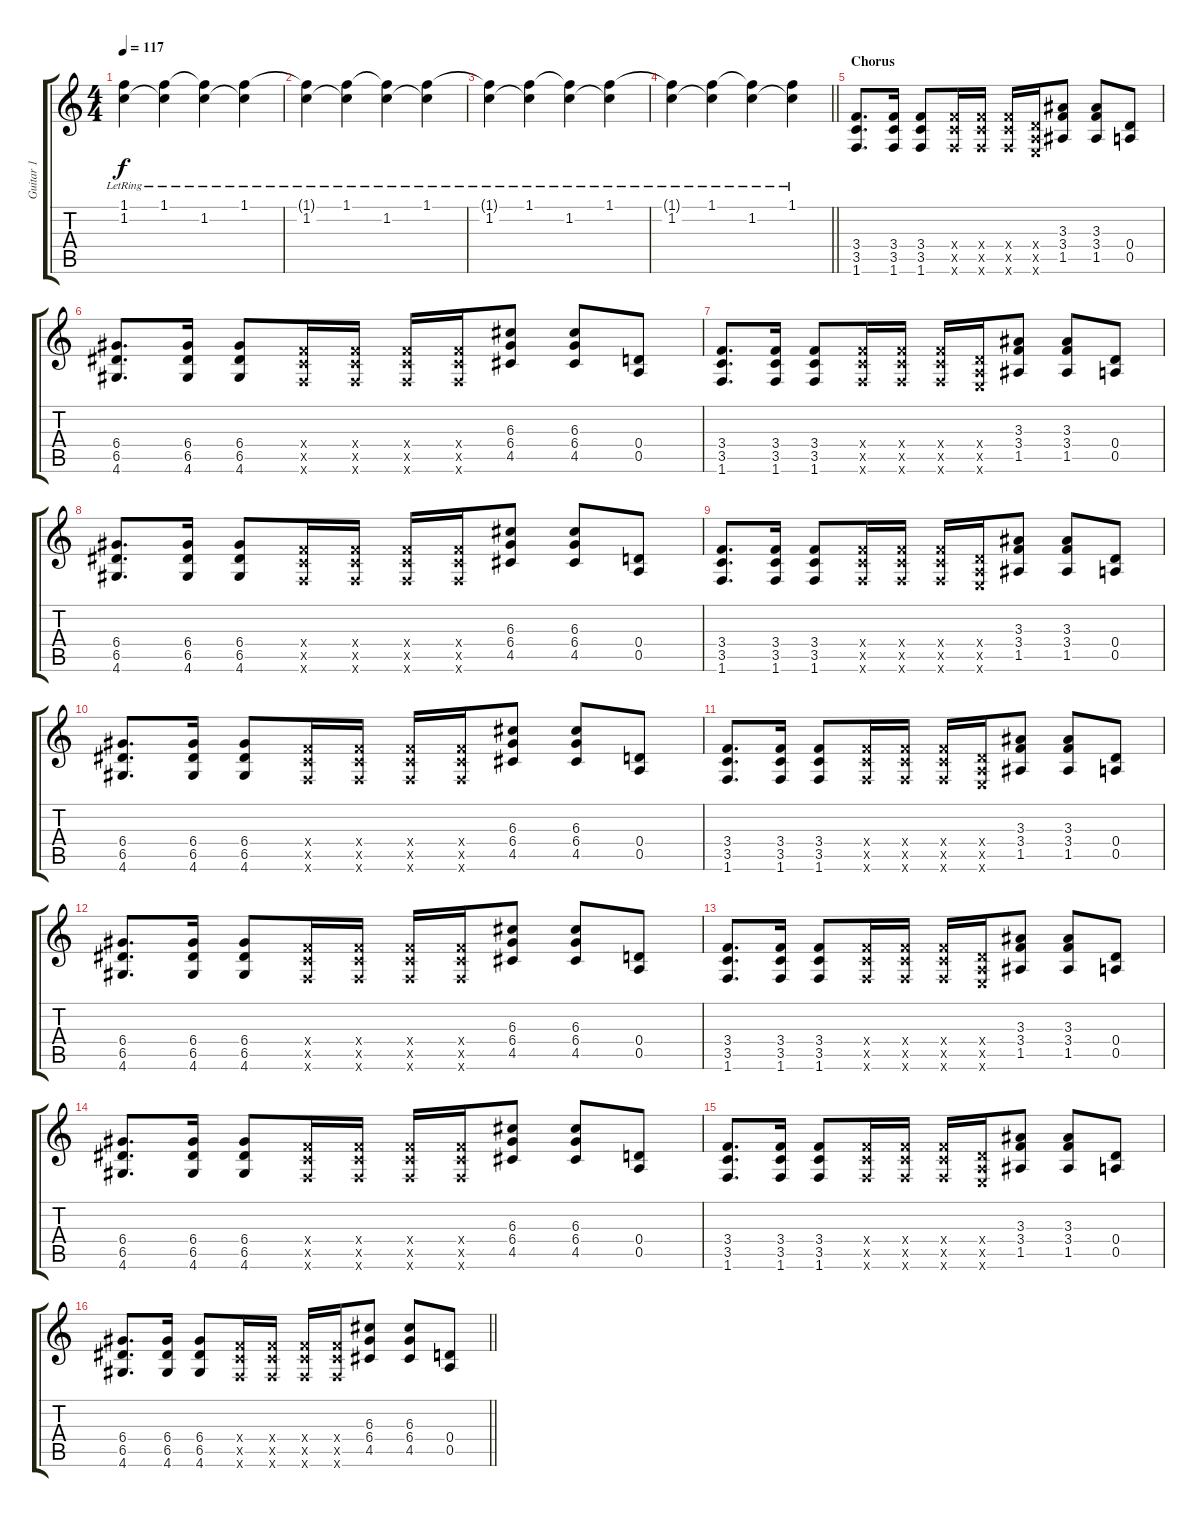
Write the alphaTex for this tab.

\track ("Guitar 1" "Guitar 1") {instrument distortionguitar}
\staff {score tabs}
\tuning (E4 B3 G3 D3 A2 E2) {hide}
\ts (4 4)
\tempo 117
\clef g2
\ks c
(1.1{t} 1.2{lr}).4{dy f} (1.1{lr} 1.2{t}).4 (1.1{t} 1.2{lr}).4 (1.1{lr} 1.2{t}).4 |
(1.1{t} 1.2{lr}).4 (1.1{lr} 1.2{t}).4 (1.1{t} 1.2{lr}).4 (1.1{lr} 1.2{t}).4 |
(1.1{t} 1.2{lr}).4 (1.1{lr} 1.2{t}).4 (1.1{t} 1.2{lr}).4 (1.1{lr} 1.2{t}).4 |
\barLineRight lightlight
(1.1{t} 1.2{lr}).4 (1.1{lr} 1.2{t}).4 (1.1{t} 1.2{lr}).4 (1.1{lr} 1.2{t}).4 |
\section ("" "Chorus")
(3.4 3.5 1.6).8{d instrument distortionguitar} (3.4 3.5 1.6).16 (3.4 3.5 1.6).8 (3.4{x} 3.5{x} 1.6{x}).16 (3.4{x} 3.5{x} 1.6{x}).16 (3.4{x} 3.5{x} 1.6{x}).16 (0.4{x} 0.5{x} 0.6{x}).16 (3.3 3.4 1.5).8 (3.3 3.4 1.5).8 (0.4 0.5).8 |
(6.4 6.5 4.6).8{d} (6.4 6.5 4.6).16 (6.4 6.5 4.6).8 (3.4{x} 3.5{x} 1.6{x}).16 (3.4{x} 3.5{x} 1.6{x}).16 (3.4{x} 3.5{x} 1.6{x}).16 (3.4{x} 3.5{x} 1.6{x}).16 (6.3 6.4 4.5).8 (6.3 6.4 4.5).8 (0.4 0.5).8 |
(3.4 3.5 1.6).8{d} (3.4 3.5 1.6).16 (3.4 3.5 1.6).8 (3.4{x} 3.5{x} 1.6{x}).16 (3.4{x} 3.5{x} 1.6{x}).16 (3.4{x} 3.5{x} 1.6{x}).16 (0.4{x} 0.5{x} 0.6{x}).16 (3.3 3.4 1.5).8 (3.3 3.4 1.5).8 (0.4 0.5).8 |
(6.4 6.5 4.6).8{d} (6.4 6.5 4.6).16 (6.4 6.5 4.6).8 (3.4{x} 3.5{x} 1.6{x}).16 (3.4{x} 3.5{x} 1.6{x}).16 (3.4{x} 3.5{x} 1.6{x}).16 (3.4{x} 3.5{x} 1.6{x}).16 (6.3 6.4 4.5).8 (6.3 6.4 4.5).8 (0.4 0.5).8 |
(3.4 3.5 1.6).8{d} (3.4 3.5 1.6).16 (3.4 3.5 1.6).8 (3.4{x} 3.5{x} 1.6{x}).16 (3.4{x} 3.5{x} 1.6{x}).16 (3.4{x} 3.5{x} 1.6{x}).16 (0.4{x} 0.5{x} 0.6{x}).16 (3.3 3.4 1.5).8 (3.3 3.4 1.5).8 (0.4 0.5).8 |
(6.4 6.5 4.6).8{d} (6.4 6.5 4.6).16 (6.4 6.5 4.6).8 (3.4{x} 3.5{x} 1.6{x}).16 (3.4{x} 3.5{x} 1.6{x}).16 (3.4{x} 3.5{x} 1.6{x}).16 (3.4{x} 3.5{x} 1.6{x}).16 (6.3 6.4 4.5).8 (6.3 6.4 4.5).8 (0.4 0.5).8 |
(3.4 3.5 1.6).8{d} (3.4 3.5 1.6).16 (3.4 3.5 1.6).8 (3.4{x} 3.5{x} 1.6{x}).16 (3.4{x} 3.5{x} 1.6{x}).16 (3.4{x} 3.5{x} 1.6{x}).16 (0.4{x} 0.5{x} 0.6{x}).16 (3.3 3.4 1.5).8 (3.3 3.4 1.5).8 (0.4 0.5).8 |
(6.4 6.5 4.6).8{d} (6.4 6.5 4.6).16 (6.4 6.5 4.6).8 (3.4{x} 3.5{x} 1.6{x}).16 (3.4{x} 3.5{x} 1.6{x}).16 (3.4{x} 3.5{x} 1.6{x}).16 (3.4{x} 3.5{x} 1.6{x}).16 (6.3 6.4 4.5).8 (6.3 6.4 4.5).8 (0.4 0.5).8 |
(3.4 3.5 1.6).8{d} (3.4 3.5 1.6).16 (3.4 3.5 1.6).8 (3.4{x} 3.5{x} 1.6{x}).16 (3.4{x} 3.5{x} 1.6{x}).16 (3.4{x} 3.5{x} 1.6{x}).16 (0.4{x} 0.5{x} 0.6{x}).16 (3.3 3.4 1.5).8 (3.3 3.4 1.5).8 (0.4 0.5).8 |
(6.4 6.5 4.6).8{d} (6.4 6.5 4.6).16 (6.4 6.5 4.6).8 (3.4{x} 3.5{x} 1.6{x}).16 (3.4{x} 3.5{x} 1.6{x}).16 (3.4{x} 3.5{x} 1.6{x}).16 (3.4{x} 3.5{x} 1.6{x}).16 (6.3 6.4 4.5).8 (6.3 6.4 4.5).8 (0.4 0.5).8 |
(3.4 3.5 1.6).8{d} (3.4 3.5 1.6).16 (3.4 3.5 1.6).8 (3.4{x} 3.5{x} 1.6{x}).16 (3.4{x} 3.5{x} 1.6{x}).16 (3.4{x} 3.5{x} 1.6{x}).16 (0.4{x} 0.5{x} 0.6{x}).16 (3.3 3.4 1.5).8 (3.3 3.4 1.5).8 (0.4 0.5).8 |
\barLineRight lightlight
(6.4 6.5 4.6).8{d} (6.4 6.5 4.6).16 (6.4 6.5 4.6).8 (3.4{x} 3.5{x} 1.6{x}).16 (3.4{x} 3.5{x} 1.6{x}).16 (3.4{x} 3.5{x} 1.6{x}).16 (3.4{x} 3.5{x} 1.6{x}).16 (6.3 6.4 4.5).8 (6.3 6.4 4.5).8 (0.4 0.5).8
